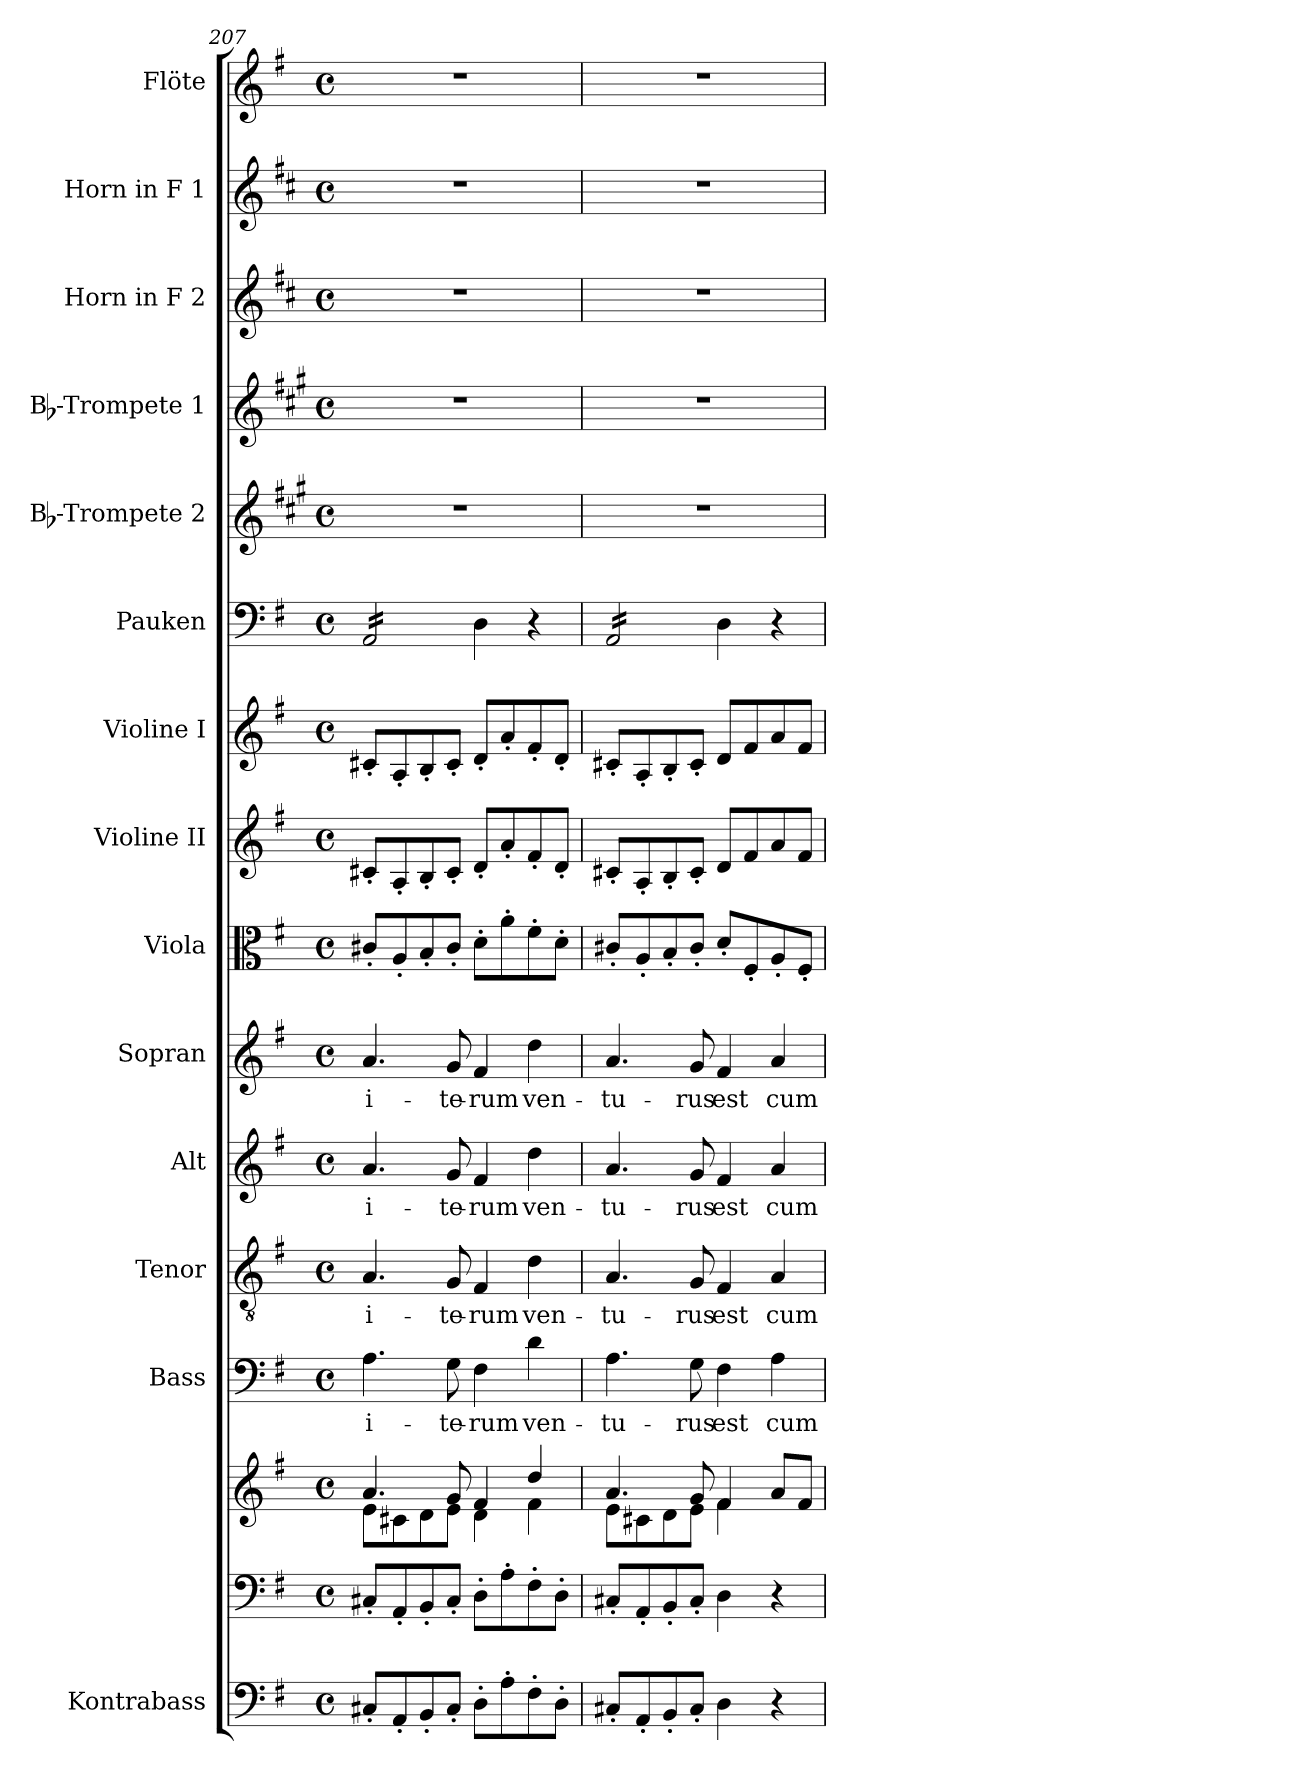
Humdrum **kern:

**kern	**kern	**kern	**kern	**text	**kern	**text	**kern	**text	**kern	**text	**kern	**kern	**kern	**kern	**kern	**kern	**kern	**kern	**kern
*part15	*part14	*part14	*part13	*part13	*part12	*part12	*part11	*part11	*part10	*part10	*part9	*part8	*part7	*part6	*part5	*part4	*part3	*part2	*part1
*staff16	*staff15	*staff14	*staff13	*staff13	*staff12	*staff12	*staff11	*staff11	*staff10	*staff10	*staff9	*staff8	*staff7	*staff6	*staff5	*staff4	*staff3	*staff2	*staff1
*I"Kontrabass	*	*	*I"Bass	*	*I"Tenor	*	*I"Alt	*	*I"Sopran	*	*I"Viola	*I"Violine II	*I"Violine I	*I"Pauken	*I"Bb-Trompete 2	*I"Bb-Trompete 1	*I"Horn in F 2	*I"Horn in F 1	*I"Flöte
*I'Kb.	*	*	*I'B.	*	*I'T.	*	*I'A.	*	*I'S.	*	*I'Vla.	*I'Vl. II	*I'Vl. I	*I'Pk.	*I'Bb Trp. 2	*I'Bb Trp. 1	*	*	*I'Fl.
!!LO:PB:g=z
*clefF4	*clefF4	*clefG2	*clefF4	*	*clefGv2	*	*clefG2	*	*clefG2	*	*clefC3	*clefG2	*clefG2	*clefF4	*clefG2	*clefG2	*clefG2	*clefG2	*clefG2
*ITrd7c12	*	*	*	*	*	*	*	*	*	*	*	*	*	*	*ITrd1c2	*ITrd1c2	*ITrd4c7	*ITrd4c7	*
*k[f#]	*k[f#]	*k[f#]	*k[f#]	*	*k[f#]	*	*k[f#]	*	*k[f#]	*	*k[f#]	*k[f#]	*k[f#]	*k[f#]	*k[f#]	*k[f#]	*k[f#]	*k[f#]	*k[f#]
*G:	*G:	*G:	*G:	*	*G:	*	*G:	*	*G:	*	*G:	*G:	*G:	*G:	*G:	*G:	*G:	*G:	*G:
*M4/4	*M4/4	*M4/4	*M4/4	*	*M4/4	*	*M4/4	*	*M4/4	*	*M4/4	*M4/4	*M4/4	*M4/4	*M4/4	*M4/4	*M4/4	*M4/4	*M4/4
*met(c)	*met(c)	*met(c)	*met(c)	*	*met(c)	*	*met(c)	*	*met(c)	*	*met(c)	*met(c)	*met(c)	*met(c)	*met(c)	*met(c)	*met(c)	*met(c)	*met(c)
=207	=207	=207	=207	=207	=207	=207	=207	=207	=207	=207	=207	=207	=207	=207	=207	=207	=207	=207	=207
*	*	*^	*	*	*	*	*	*	*	*	*	*	*	*	*	*	*	*	*
!	!	!	!	!	!LO:LY:b	!	!LO:LY:b	!	!LO:LY:b	!	!LO:LY:b	!	!	!	!	!	!	!	!	!
*	*	*	*	*	*	*	*	*	*	*	*	*	*	*	*tremolo	*	*	*	*	*
8CC#X'</L	8C#X'</L	4.a/	8e\L	4.A\	i-	4.A/	i-	4.a/	i-	4.a/	i-	8c#X'</L	8c#X'</L	8c#X'</L	16AA/LL	1r	1r	1r	1r	1r
.	.	.	.	.	.	.	.	.	.	.	.	.	.	.	16AA/	.	.	.	.	.
8AAA'</	8AA'</	.	8c#X\	.	.	.	.	.	.	.	.	8A'</	8A'</	8A'</	16AA/	.	.	.	.	.
.	.	.	.	.	.	.	.	.	.	.	.	.	.	.	16AA/	.	.	.	.	.
8BBB'</	8BB'</	.	8d\	.	.	.	.	.	.	.	.	8B'</	8B'</	8B'</	16AA/	.	.	.	.	.
.	.	.	.	.	.	.	.	.	.	.	.	.	.	.	16AA/	.	.	.	.	.
!	!	!	!	!	!LO:LY:b	!	!LO:LY:b	!	!LO:LY:b	!	!LO:LY:b	!	!	!	!	!	!	!	!	!
8CC#'</J	8C#'</J	8g/	8e\J	8G\	-te-	8G/	-te-	8g/	-te-	8g/	-te-	8c#'</J	8c#'</J	8c#'</J	16AA/	.	.	.	.	.
.	.	.	.	.	.	.	.	.	.	.	.	.	.	.	16AA/JJ	.	.	.	.	.
*	*	*	*	*	*	*	*	*	*	*	*	*	*	*	*Xtremolo	*	*	*	*	*
!	!	!	!	!	!LO:LY:b	!	!LO:LY:b	!	!LO:LY:b	!	!LO:LY:b	!	!	!	!	!	!	!	!	!
8DD'>\L	8D'>\L	4f#/	4d\	4F#\	-rum	4F#/	-rum	4f#/	-rum	4f#/	-rum	8d'>\L	8d'</L	8d'</L	4D\	.	.	.	.	.
8AA'>\	8A'>\	.	.	.	.	.	.	.	.	.	.	8a'>\	8a'</	8a'</	.	.	.	.	.	.
!	!	!	!	!	!LO:LY:b	!	!LO:LY:b	!	!LO:LY:b	!	!LO:LY:b	!	!	!	!	!	!	!	!	!
8FF#'>\	8F#'>\	4dd/	4f#\	4d\	ven-	4d\	ven-	4dd\	ven-	4dd\	ven-	8f#'>\	8f#'</	8f#'</	4r	.	.	.	.	.
8DD'>\J	8D'>\J	.	.	.	.	.	.	.	.	.	.	8d'>\J	8d'</J	8d'</J	.	.	.	.	.	.
=208	=208	=208	=208	=208	=208	=208	=208	=208	=208	=208	=208	=208	=208	=208	=208	=208	=208	=208	=208	=208
!	!	!	!	!	!LO:LY:b	!	!LO:LY:b	!	!LO:LY:b	!	!LO:LY:b	!	!	!	!	!	!	!	!	!
*	*	*	*	*	*	*	*	*	*	*	*	*	*	*	*tremolo	*	*	*	*	*
8CC#X'</L	8C#X'</L	4.a/	8e\L	4.A\	-tu-	4.A/	-tu-	4.a/	-tu-	4.a/	-tu-	8c#X'</L	8c#X'</L	8c#X'</L	16AA/LL	1r	1r	1r	1r	1r
.	.	.	.	.	.	.	.	.	.	.	.	.	.	.	16AA/	.	.	.	.	.
8AAA'</	8AA'</	.	8c#X\	.	.	.	.	.	.	.	.	8A'</	8A'</	8A'</	16AA/	.	.	.	.	.
.	.	.	.	.	.	.	.	.	.	.	.	.	.	.	16AA/	.	.	.	.	.
8BBB'</	8BB'</	.	8d\	.	.	.	.	.	.	.	.	8B'</	8B'</	8B'</	16AA/	.	.	.	.	.
.	.	.	.	.	.	.	.	.	.	.	.	.	.	.	16AA/	.	.	.	.	.
!	!	!	!	!	!LO:LY:b	!	!LO:LY:b	!	!LO:LY:b	!	!LO:LY:b	!	!	!	!	!	!	!	!	!
8CC#'</J	8C#'</J	8g/	8e\J	8G\	-rus	8G/	-rus	8g/	-rus	8g/	-rus	8c#'</J	8c#'</J	8c#'</J	16AA/	.	.	.	.	.
.	.	.	.	.	.	.	.	.	.	.	.	.	.	.	16AA/JJ	.	.	.	.	.
*	*	*	*	*	*	*	*	*	*	*	*	*	*	*	*Xtremolo	*	*	*	*	*
!	!	!	!	!	!LO:LY:b	!	!LO:LY:b	!	!LO:LY:b	!	!LO:LY:b	!	!	!	!	!	!	!	!	!
4DD\	4D\	4f#/	4f#\	4F#\	est	4F#/	est	4f#/	est	4f#/	est	8d'</L	8d/L	8d/L	4D\	.	.	.	.	.
.	.	.	.	.	.	.	.	.	.	.	.	8F#'</	8f#/	8f#/	.	.	.	.	.	.
!	!	!	!	!	!LO:LY:b	!	!LO:LY:b	!	!LO:LY:b	!	!LO:LY:b	!	!	!	!	!	!	!	!	!
4r	4r	8a/L	4ryy	4A\	cum	4A/	cum	4a/	cum	4a/	cum	8A'</	8a/	8a/	4r	.	.	.	.	.
.	.	8f#/J	.	.	.	.	.	.	.	.	.	8F#'</J	8f#/J	8f#/J	.	.	.	.	.	.
*	*	*v	*v	*	*	*	*	*	*	*	*	*	*	*	*	*	*	*	*	*
=	=	=	=	=	=	=	=	=	=	=	=	=	=	=	=	=	=	=	=
*-	*-	*-	*-	*-	*-	*-	*-	*-	*-	*-	*-	*-	*-	*-	*-	*-	*-	*-	*-
